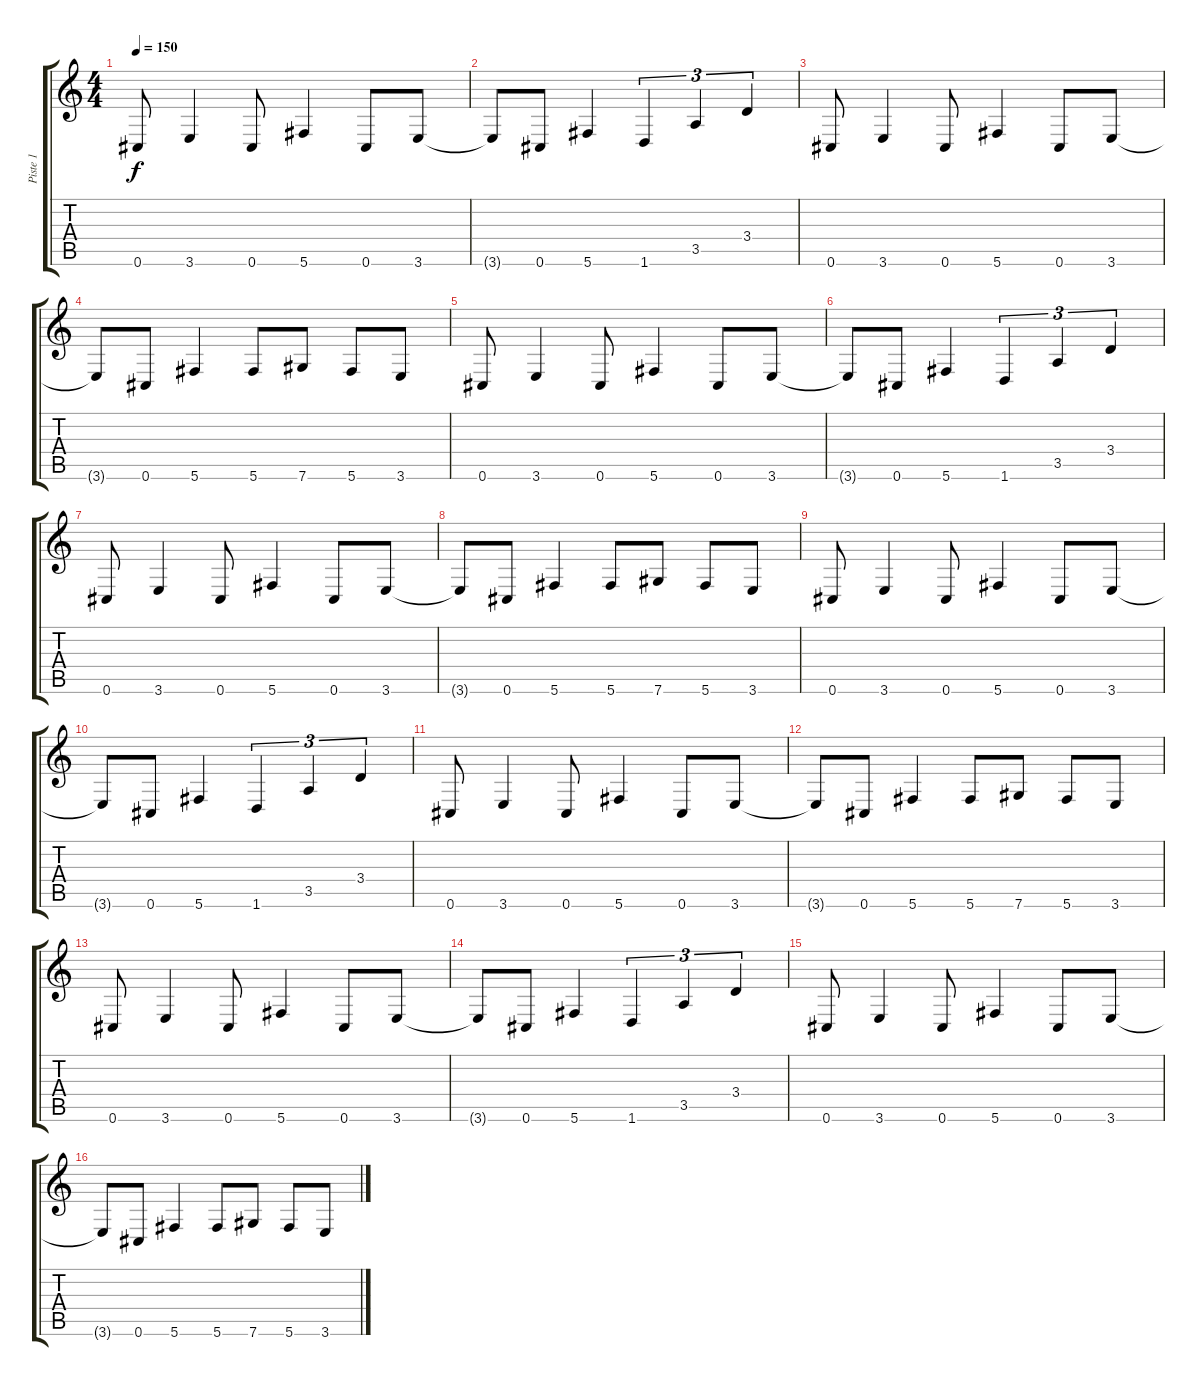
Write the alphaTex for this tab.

\track ("Piste 1" "Piste 1") {instrument overdrivenguitar}
\staff {score tabs}
\tuning (Db4 Ab3 E3 B2 Gb2 Db2) {hide}
\ts (4 4)
\tempo 150
\clef g2
\ks c
0.6.8{dy f} 3.6.4 0.6.8 5.6.4 0.6.8 3.6.8 |
3.6{t}.8 0.6.8 5.6.4 1.6.4{tu (3 2)} 3.5.4{tu (3 2)} 3.4.4{tu (3 2)} |
0.6.8 3.6.4 0.6.8 5.6.4 0.6.8 3.6.8 |
3.6{t}.8 0.6.8 5.6.4 5.6.8 7.6.8 5.6.8 3.6.8 |
0.6.8 3.6.4 0.6.8 5.6.4 0.6.8 3.6.8 |
3.6{t}.8 0.6.8 5.6.4 1.6.4{tu (3 2)} 3.5.4{tu (3 2)} 3.4.4{tu (3 2)} |
0.6.8 3.6.4 0.6.8 5.6.4 0.6.8 3.6.8 |
3.6{t}.8 0.6.8 5.6.4 5.6.8 7.6.8 5.6.8 3.6.8 |
0.6.8 3.6.4 0.6.8 5.6.4 0.6.8 3.6.8 |
3.6{t}.8 0.6.8 5.6.4 1.6.4{tu (3 2)} 3.5.4{tu (3 2)} 3.4.4{tu (3 2)} |
0.6.8 3.6.4 0.6.8 5.6.4 0.6.8 3.6.8 |
3.6{t}.8 0.6.8 5.6.4 5.6.8 7.6.8 5.6.8 3.6.8 |
0.6.8 3.6.4 0.6.8 5.6.4 0.6.8 3.6.8 |
3.6{t}.8 0.6.8 5.6.4 1.6.4{tu (3 2)} 3.5.4{tu (3 2)} 3.4.4{tu (3 2)} |
0.6.8 3.6.4 0.6.8 5.6.4 0.6.8 3.6.8 |
3.6{t}.8 0.6.8 5.6.4 5.6.8 7.6.8 5.6.8 3.6.8
